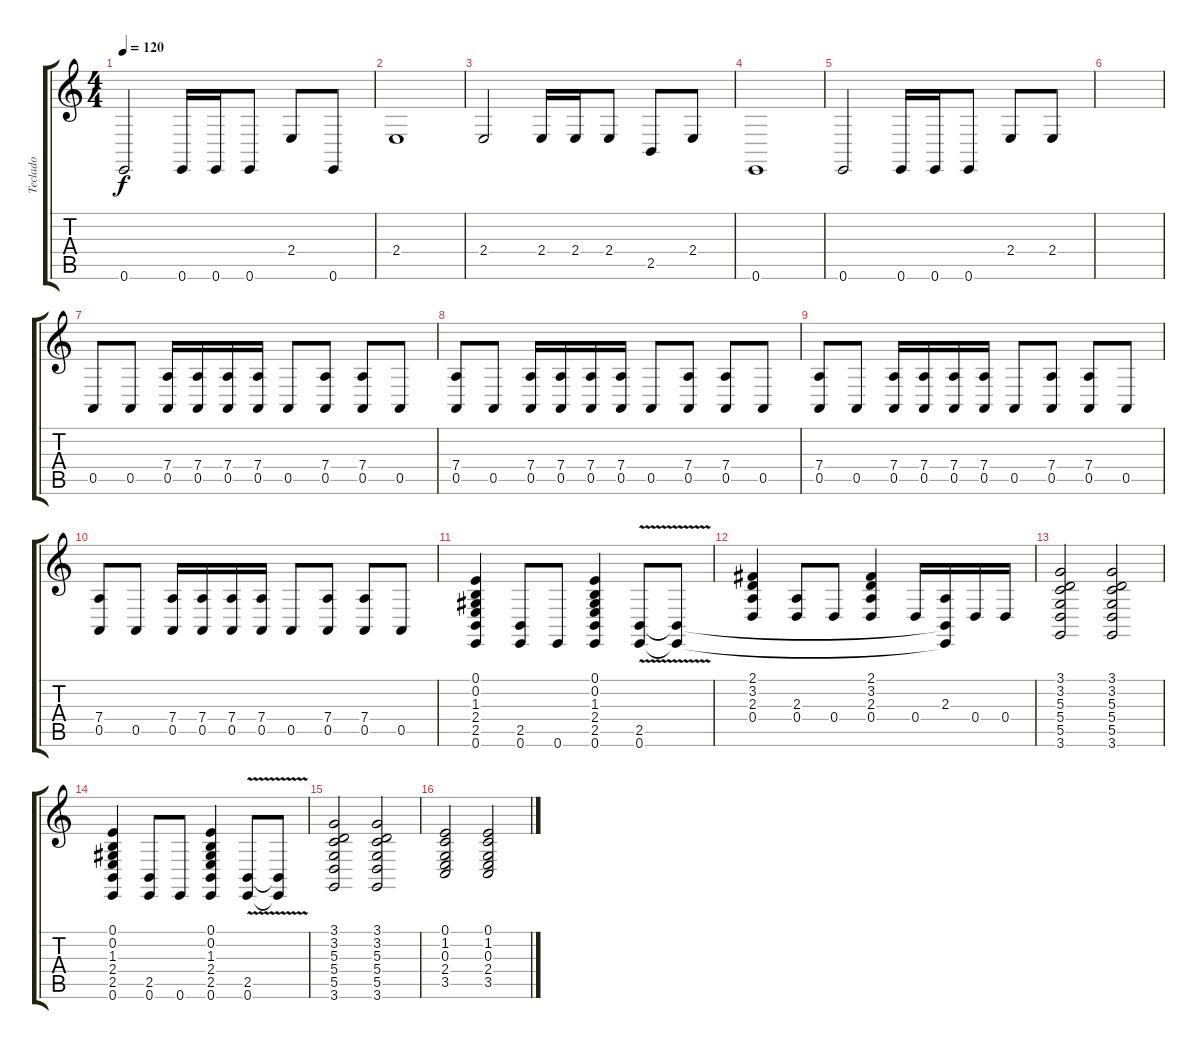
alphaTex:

\track ("Teclado" "Teclado") {instrument reedorgan}
\staff {score tabs}
\tuning (E4 B3 G3 D3 A2 E2) {hide}
\ts (4 4)
\tempo 120
\clef g2
\ks c
0.6.2{dy f} 0.6.16 0.6.16 0.6.8 2.4.8 0.6.8 |
2.4.1 |
2.4.2 2.4.16 2.4.16 2.4.8 2.5.8 2.4.8 |
0.6.1 |
0.6.2 0.6.16 0.6.16 0.6.8 2.4.8 2.4.8 |
|
0.5.8{volume 8} 0.5.8 (7.4 0.5).16 (7.4 0.5).16 (7.4 0.5).16 (7.4 0.5).16 0.5.8 (7.4 0.5).8 (7.4 0.5).8 0.5.8 |
(7.4 0.5).8 0.5.8 (7.4 0.5).16 (7.4 0.5).16 (7.4 0.5).16 (7.4 0.5).16 0.5.8 (7.4 0.5).8 (7.4 0.5).8 0.5.8 |
(7.4 0.5).8 0.5.8 (7.4 0.5).16 (7.4 0.5).16 (7.4 0.5).16 (7.4 0.5).16 0.5.8 (7.4 0.5).8 (7.4 0.5).8 0.5.8 |
(7.4 0.5).8 0.5.8 (7.4 0.5).16 (7.4 0.5).16 (7.4 0.5).16 (7.4 0.5).16 0.5.8 (7.4 0.5).8 (7.4 0.5).8 0.5.8{volume 16} |
(0.1 0.2 1.3 2.4 2.5 0.6).4{instrument acousticgrandpiano} (2.5 0.6).8 0.6.8 (0.1 0.2 1.3 2.4 2.5 0.6).4 (2.5{v} 0.6).8 (2.5{t} 0.6{t}).8 |
(2.1 3.2 2.3 0.4).4 (2.3 0.4).8 0.4.8 (2.1 3.2 2.3 0.4).4 0.4.16 (2.3 2.5{t} 0.6{t}).16 0.4.16 0.4.16 |
(3.1 3.2 5.3 5.4 5.5 3.6).2 (3.1 3.2 5.3 5.4 5.5 3.6).2 |
(0.1 0.2 1.3 2.4 2.5 0.6).4 (2.5 0.6).8 0.6.8 (0.1 0.2 1.3 2.4 2.5 0.6).4 (2.5{v} 0.6).8 (2.5{t} 0.6{t}).8 |
(3.1 3.2 5.3 5.4 5.5 3.6).2 (3.1 3.2 5.3 5.4 5.5 3.6).2 |
(0.1 1.2 0.3 2.4 3.5).2 (0.1 1.2 0.3 2.4 3.5).2
